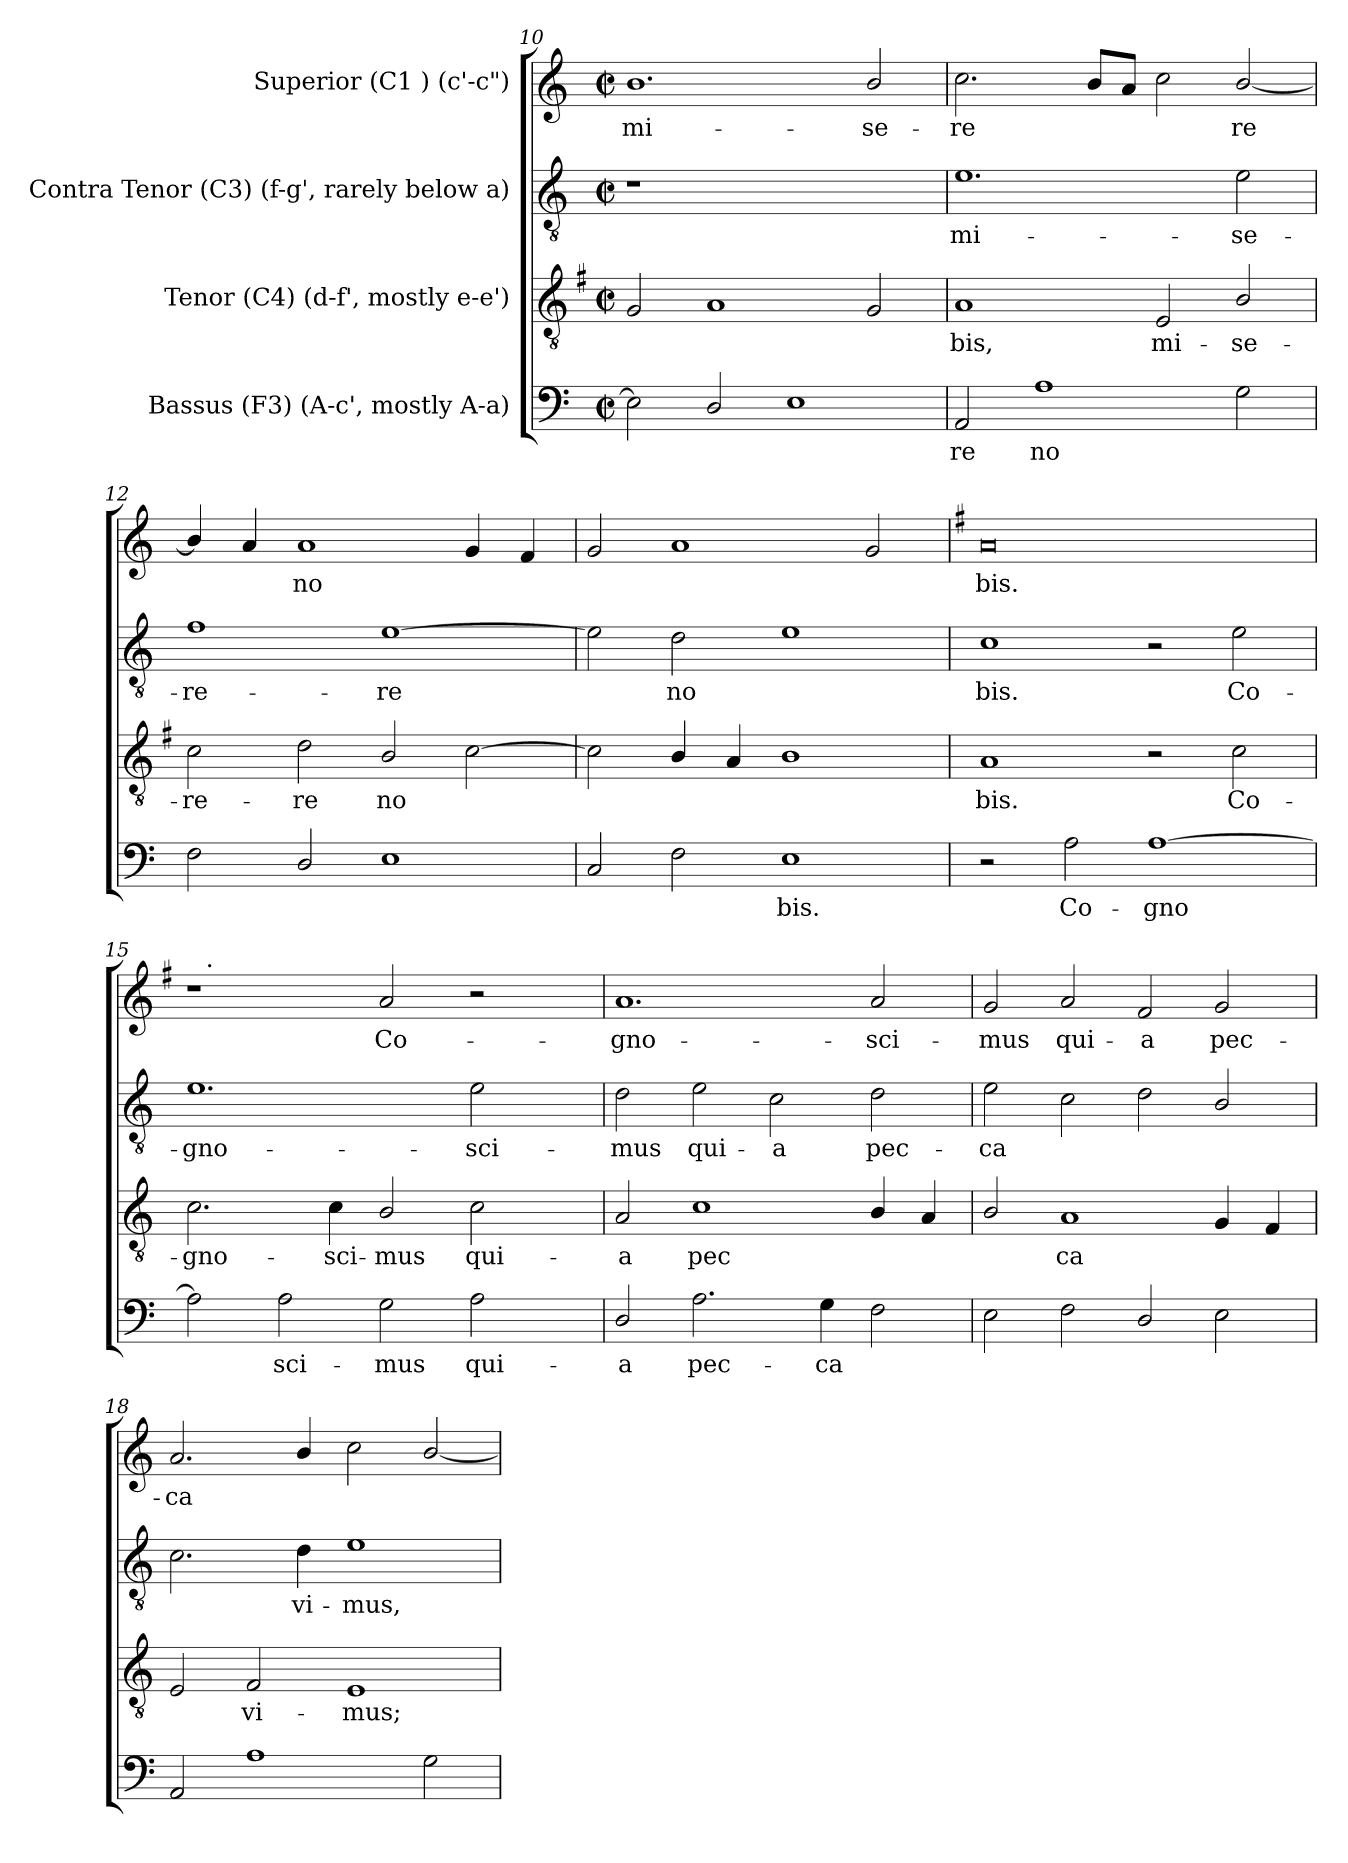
**kern	**text	**kern	**text	**kern	**text	**kern	**text
*part4	*part4	*part3	*part3	*part2	*part2	*part1	*part1
*staff4	*staff4	*staff3	*staff3	*staff2	*staff2	*staff1	*staff1
*I"Bassus (F3)  (A-c', mostly A-a)	*	*I"Tenor (C4)  (d-f', mostly e-e')	*	*I"Contra Tenor (C3)  (f-g', rarely below a)	*	*I"Superior (C1 )  (c'-c")	*
*clefF4	*	*clefGv2	*	*clefGv2	*	*clefG2	*
*k[]	*	*k[f#]	*	*k[]	*	*k[]	*
*C:	*	*G:	*	*C:	*	*C:	*
*M2/2	*	*M2/2	*	*M2/2	*	*M2/2	*
*met(c|)	*	*met(c|)	*	*met(c|)	*	*met(c|)	*
=10	=10	=10	=10	=10	=10	=10	=10
!	!LO:LY:b:rj	!	!LO:LY:b:rj	!	!	!	!LO:LY:b:rj
2E\]	--	2G/	--	1r	.	1.b	mi-
!	!LO:LY:b:rj	!	!LO:LY:b:rj	!	!	!	!
2D/	--	1A	--	.	.	.	.
!	!LO:LY:b:rj	!	!	!	!	!	!
1E	--	.	.	1ryy	.	.	.
!	!	!	!LO:LY:b:rj	!	!	!	!LO:LY:b:rj
.	.	2G/	--	.	.	2b/	-se-
=11	=11	=11	=11	=11	=11	=11	=11
!	!LO:LY:b:rj	!	!LO:LY:b:rj	!	!LO:LY:b:rj	!	!LO:LY:b:rj
2AA/	-re	1A	-bis,	1.e	mi-	2.cc\	-re-
!	!LO:LY:b:rj	!	!	!	!	!	!
1A	no-	.	.	.	.	.	.
!	!	!	!	!	!	!	!LO:LY:b:rj
.	.	.	.	.	.	8b/L	--
!	!	!	!	!	!	!	!LO:LY:b:rj
.	.	.	.	.	.	8a/J	--
!	!	!	!LO:LY:b:rj	!	!	!	!LO:LY:b:rj
.	.	2E/	mi-	.	.	2cc\	--
!	!LO:LY:b:rj	!	!LO:LY:b:rj	!	!LO:LY:b:rj	!	!LO:LY:b:rj
2G\	--	2B/	-se-	2e\	-se-	[<2b/	-re
=12	=12	=12	=12	=12	=12	=12	=12
!	!LO:LY:b:rj	!	!LO:LY:b:rj	!	!LO:LY:b:rj	!	!LO:LY:b:rj
2F\	--	2c\	-re-	1f	-re-	4b/]	.
!	!	!	!	!	!	!	!LO:LY:b:rj
.	.	.	.	.	.	4a/	.
!	!LO:LY:b:rj	!	!LO:LY:b:rj	!	!	!	!LO:LY:b:rj
2D/	--	2d\	-re	.	.	1a	no-
!	!LO:LY:b:rj	!	!LO:LY:b:rj	!	!LO:LY:b:rj	!	!
1E	--	2B/	no-	[>1e	-re	.	.
!	!	!	!LO:LY:b:rj	!	!	!	!LO:LY:b:rj
.	.	[>2c\	--	.	.	4g/	--
!	!	!	!	!	!	!	!LO:LY:b:rj
.	.	.	.	.	.	4f/	--
!!LO:PB:g=z
=13	=13	=13	=13	=13	=13	=13	=13
*	*	*k[]	*	*	*	*	*
*	*	*C:	*	*	*	*	*
!	!LO:LY:b:rj	!	!LO:LY:b:rj	!	!LO:LY:b:rj	!	!LO:LY:b:rj
2C/	--	2c\]	--	2e\]	.	2g/	--
!	!LO:LY:b:rj	!	!LO:LY:b:rj	!	!LO:LY:b:rj	!	!LO:LY:b:rj
2F\	--	4B/	--	2d\	no-	1a	--
!	!	!	!LO:LY:b:rj	!	!	!	!
.	.	4A/	--	.	.	.	.
!	!LO:LY:b:rj	!	!LO:LY:b:rj	!	!LO:LY:b:rj	!	!
1E	-bis.	1B	--	1e	--	.	.
!	!	!	!	!	!	!	!LO:LY:b:rj
.	.	.	.	.	.	2g/	--
=14	=14	=14	=14	=14	=14	=14	=14
*	*	*	*	*	*	*k[f#]	*
*	*	*	*	*	*	*G:	*
!	!	!	!LO:LY:b:rj	!	!LO:LY:b:rj	!	!LO:LY:b:rj
2r	.	1A	-bis.	1c	-bis.	0a	-bis.
!	!LO:LY:b:rj	!	!	!	!	!	!
2A\	Co-	.	.	.	.	.	.
!	!LO:LY:b:rj	!	!	!	!	!	!
[>1A	-gno-	2r	.	2r	.	.	.
!	!	!	!LO:LY:b:rj	!	!LO:LY:b:rj	!	!
.	.	2c\	Co-	2e\	Co-	.	.
=15	=15	=15	=15	=15	=15	=15	=15
!	!LO:LY:b:rj	!	!LO:LY:b:rj	!	!LO:LY:b:rj	!	!
*	*	*	*	*	*	*^	*
2A\]	--	2.c\	-gno-	1.e	-gno-	1r	32.ryy	.
!	!	!	!	!	!	!	!LO:TX:a:t=.	!
.	.	.	.	.	.	.	1ryy	.
!	!LO:LY:b:rj	!	!	!	!	!	!	!
2A\	-sci-	.	.	.	.	.	.	.
!	!	!	!LO:LY:b:rj	!	!	!	!	!
.	.	4c\	-sci-	.	.	.	.	.
!	!LO:LY:b:rj	!	!LO:LY:b:rj	!	!	!	!	!LO:LY:b:rj
2G\	-mus	2B/	-mus	.	.	2a/	.	Co-
.	.	.	.	.	.	.	2ryy	.
!	!LO:LY:b:rj	!	!LO:LY:b:rj	!	!LO:LY:b:rj	!	!	!
2A\	qui-	2c\	qui-	2e\	-sci-	2r	.	.
.	.	.	.	.	.	.	4ryy	.
.	.	.	.	.	.	.	8ryy	.
.	.	.	.	.	.	.	16ryy	.
.	.	.	.	.	.	.	64ryy	.
=16	=16	=16	=16	=16	=16	=16	=16	=16
!	!LO:LY:b:rj	!	!LO:LY:b:rj	!	!LO:LY:b:rj	!	!	!LO:LY:b:rj
*	*	*	*	*	*	*v	*v	*
2D/	-a	2A/	-a	2d\	-mus	1.a	-gno-
!	!LO:LY:b:rj	!	!LO:LY:b:rj	!	!LO:LY:b:rj	!	!
2.A\	pec-	1c	pec-	2e\	qui-	.	.
!	!	!	!	!	!LO:LY:b:rj	!	!
.	.	.	.	2c\	-a	.	.
!	!LO:LY:b:rj	!	!	!	!	!	!
4G\	-ca-	.	.	.	.	.	.
!	!LO:LY:b:rj	!	!LO:LY:b:rj	!	!LO:LY:b:rj	!	!LO:LY:b:rj
2F\	--	4B/	--	2d\	pec-	2a/	-sci-
!	!	!	!LO:LY:b:rj	!	!	!	!
.	.	4A/	--	.	.	.	.
!!LO:LB:g=z
=17	=17	=17	=17	=17	=17	=17	=17
*	*	*	*	*	*	*k[]	*
*	*	*	*	*	*	*C:	*
!	!LO:LY:b:rj	!	!LO:LY:b:rj	!	!LO:LY:b:rj	!	!LO:LY:b:rj
2E\	--	2B/	--	2e\	-ca-	2g/	-mus
!	!LO:LY:b:rj	!	!LO:LY:b:rj	!	!LO:LY:b:rj	!	!LO:LY:b:rj
2F\	--	1A	-ca-	2c\	--	2a/	qui-
!	!LO:LY:b:rj	!	!	!	!LO:LY:b:rj	!	!LO:LY:b:rj
2D/	--	.	.	2d\	--	2f/	-a
!	!LO:LY:b:rj	!	!LO:LY:b:rj	!	!LO:LY:b:rj	!	!LO:LY:b:rj
2E\	--	4G/	--	2B/	--	2g/	pec-
!	!	!	!LO:LY:b:rj	!	!	!	!
.	.	4F/	--	.	.	.	.
=18	=18	=18	=18	=18	=18	=18	=18
!	!LO:LY:b:rj	!	!LO:LY:b:rj	!	!LO:LY:b:rj	!	!LO:LY:b:rj
2AA/	--	2E/	--	2.c\	--	2.a/	-ca-
!	!LO:LY:b:rj	!	!LO:LY:b:rj	!	!	!	!
1A	--	2F/	-vi-	.	.	.	.
!	!	!	!	!	!LO:LY:b:rj	!	!LO:LY:b:rj
.	.	.	.	4d\	-vi-	4b/	--
!	!	!	!LO:LY:b:rj	!	!LO:LY:b:rj	!	!LO:LY:b:rj
.	.	1E	-mus;	1e	-mus,	2cc\	--
!	!LO:LY:b:rj	!	!	!	!	!	!LO:LY:b:rj
2G\	--	.	.	.	.	[<2b/	--
=	=	=	=	=	=	=	=
*-	*-	*-	*-	*-	*-	*-	*-
